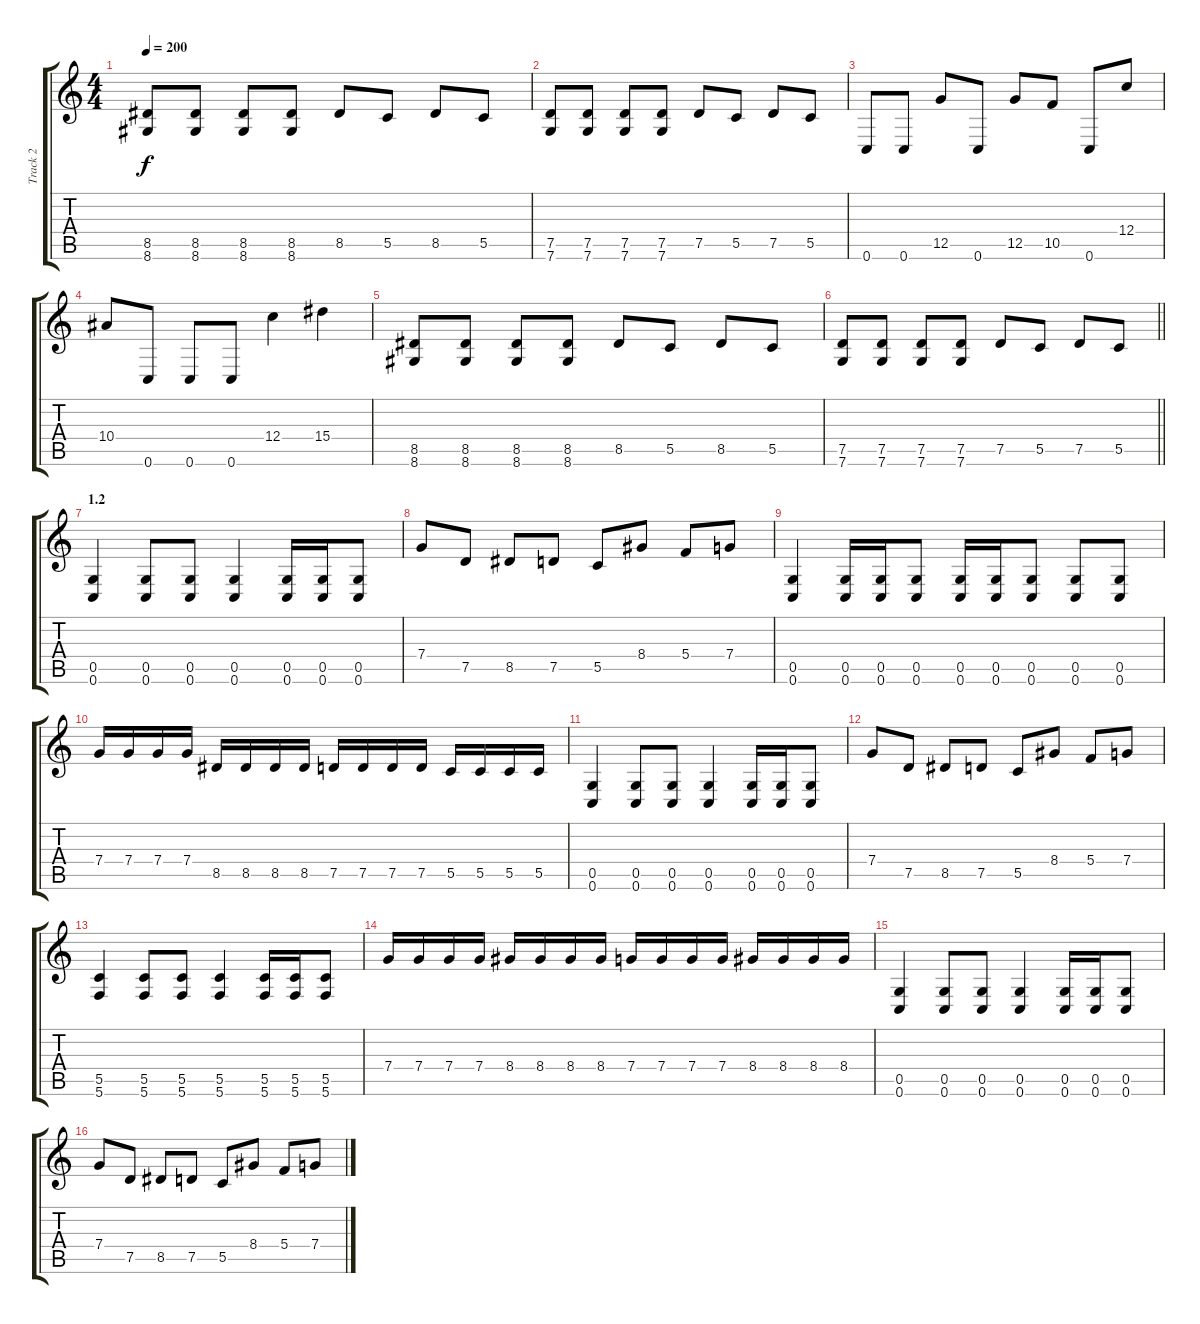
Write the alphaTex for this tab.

\track ("Track 2" "Track 2") {instrument distortionguitar}
\staff {score tabs}
\tuning (D4 A3 F3 C3 G2 C2) {hide}
\ts (4 4)
\tempo 200
\clef g2
\ks c
(8.5 8.6).8{dy f} (8.5 8.6).8 (8.5 8.6).8 (8.5 8.6).8 8.5.8 5.5.8 8.5.8 5.5.8 |
(7.5 7.6).8 (7.5 7.6).8 (7.5 7.6).8 (7.5 7.6).8 7.5.8 5.5.8 7.5.8 5.5.8 |
0.6.8 0.6.8 12.5.8 0.6.8 12.5.8 10.5.8 0.6.8 12.4.8 |
10.4.8 0.6.8 0.6.8 0.6.8 12.4.4 15.4.4 |
(8.5 8.6).8 (8.5 8.6).8 (8.5 8.6).8 (8.5 8.6).8 8.5.8 5.5.8 8.5.8 5.5.8 |
\barLineRight lightlight
(7.5 7.6).8 (7.5 7.6).8 (7.5 7.6).8 (7.5 7.6).8 7.5.8 5.5.8 7.5.8 5.5.8 |
\section ("" "1.2")
(0.5 0.6).4 (0.5 0.6).8 (0.5 0.6).8 (0.5 0.6).4 (0.5 0.6).16 (0.5 0.6).16 (0.5 0.6).8 |
7.4.8 7.5.8 8.5.8 7.5.8 5.5.8 8.4.8 5.4.8 7.4.8 |
(0.5 0.6).4 (0.5 0.6).16 (0.5 0.6).16 (0.5 0.6).8 (0.5 0.6).16 (0.5 0.6).16 (0.5 0.6).8 (0.5 0.6).8 (0.5 0.6).8 |
7.4.16 7.4.16 7.4.16 7.4.16 8.5.16 8.5.16 8.5.16 8.5.16 7.5.16 7.5.16 7.5.16 7.5.16 5.5.16 5.5.16 5.5.16 5.5.16 |
(0.5 0.6).4 (0.5 0.6).8 (0.5 0.6).8 (0.5 0.6).4 (0.5 0.6).16 (0.5 0.6).16 (0.5 0.6).8 |
7.4.8 7.5.8 8.5.8 7.5.8 5.5.8 8.4.8 5.4.8 7.4.8 |
(5.5 5.6).4 (5.5 5.6).8 (5.5 5.6).8 (5.5 5.6).4 (5.5 5.6).16 (5.5 5.6).16 (5.5 5.6).8 |
7.4.16 7.4.16 7.4.16 7.4.16 8.4.16 8.4.16 8.4.16 8.4.16 7.4.16 7.4.16 7.4.16 7.4.16 8.4.16 8.4.16 8.4.16 8.4.16 |
(0.5 0.6).4 (0.5 0.6).8 (0.5 0.6).8 (0.5 0.6).4 (0.5 0.6).16 (0.5 0.6).16 (0.5 0.6).8 |
7.4.8 7.5.8 8.5.8 7.5.8 5.5.8 8.4.8 5.4.8 7.4.8
